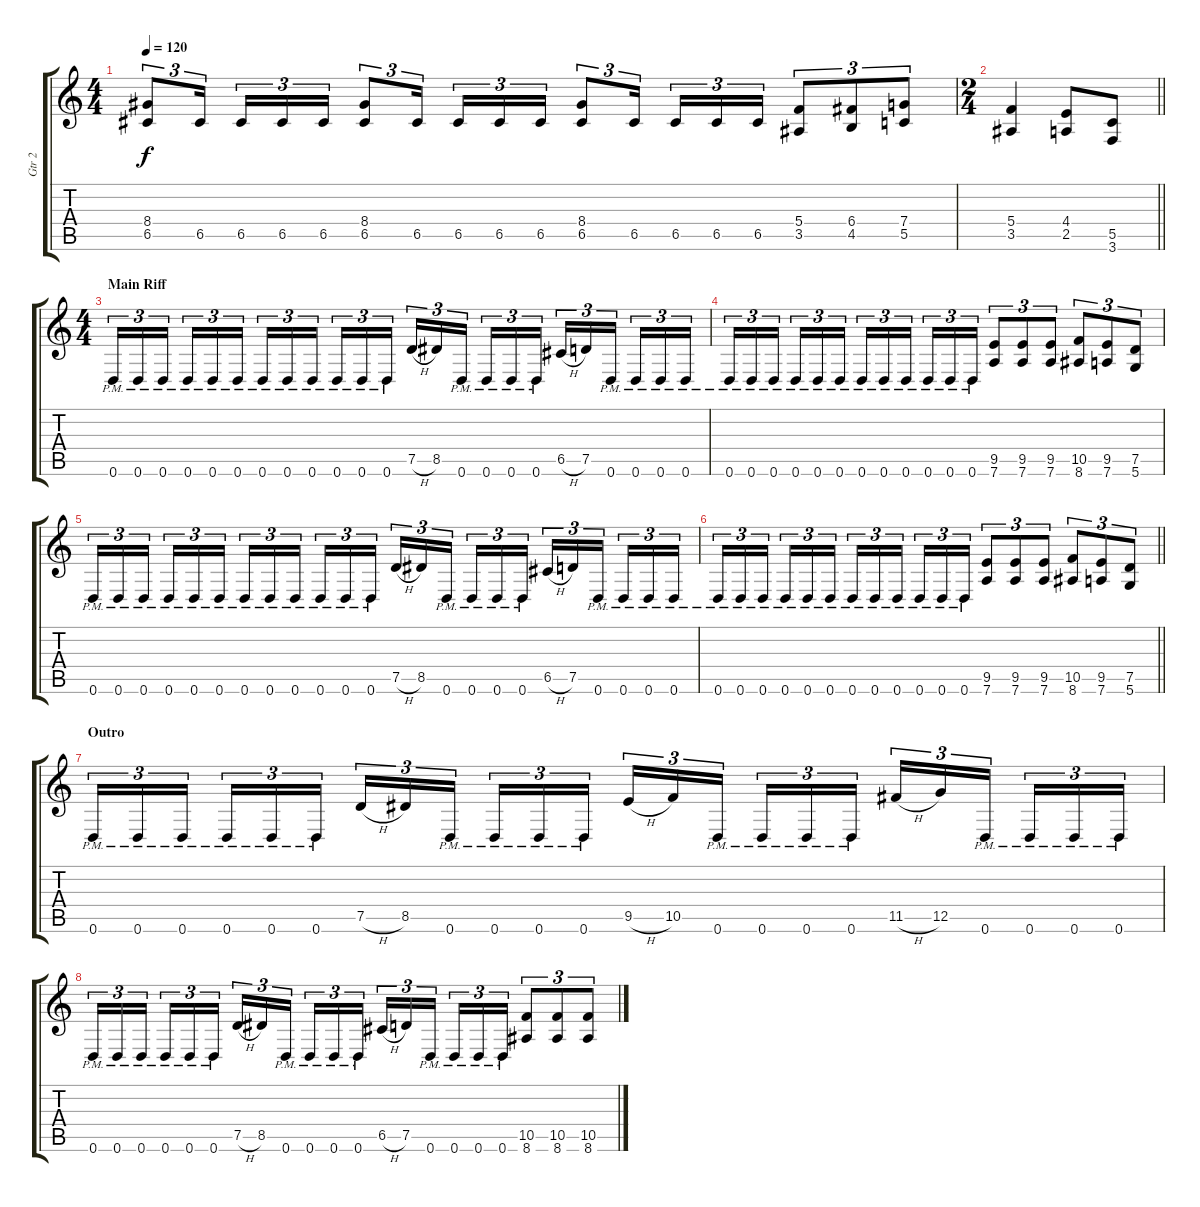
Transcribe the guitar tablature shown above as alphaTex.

\track ("Gtr 2" "Gtr 2") {instrument distortionguitar}
\staff {score tabs}
\tuning (D4 A3 F3 C3 G2 D2) {hide}
\ts (4 4)
\tempo 120
\clef g2
\ks c
(8.4 6.5).8{tu (3 2) dy f} 6.5.16{tu (3 2) beam splitsecondary} 6.5.16{tu (3 2)} 6.5.16{tu (3 2)} 6.5.16{tu (3 2)} (8.4 6.5).8{tu (3 2)} 6.5.16{tu (3 2) beam splitsecondary} 6.5.16{tu (3 2)} 6.5.16{tu (3 2)} 6.5.16{tu (3 2)} (8.4 6.5).8{tu (3 2)} 6.5.16{tu (3 2) beam splitsecondary} 6.5.16{tu (3 2)} 6.5.16{tu (3 2)} 6.5.16{tu (3 2)} (5.4 3.5).8{tu (3 2)} (6.4 4.5).8{tu (3 2)} (7.4 5.5).8{tu (3 2)} |
\ts (2 4)
\barLineRight lightlight
(5.4 3.5).4 (4.4 2.5).8 (5.5 3.6).8 |
\ts (4 4)
\section ("" "Main Riff")
0.6{pm}.16{tu (3 2)} 0.6{pm}.16{tu (3 2)} 0.6{pm}.16{tu (3 2) beam splitsecondary} 0.6{pm}.16{tu (3 2)} 0.6{pm}.16{tu (3 2)} 0.6{pm}.16{tu (3 2)} 0.6{pm}.16{tu (3 2)} 0.6{pm}.16{tu (3 2)} 0.6{pm}.16{tu (3 2) beam splitsecondary} 0.6{pm}.16{tu (3 2)} 0.6{pm}.16{tu (3 2)} 0.6{pm}.16{tu (3 2)} 7.5{h}.16{tu (3 2)} 8.5.16{tu (3 2)} 0.6{pm}.16{tu (3 2) beam splitsecondary} 0.6{pm}.16{tu (3 2)} 0.6{pm}.16{tu (3 2)} 0.6{pm}.16{tu (3 2)} 6.5{h}.16{tu (3 2)} 7.5.16{tu (3 2)} 0.6{pm}.16{tu (3 2) beam splitsecondary} 0.6{pm}.16{tu (3 2)} 0.6{pm}.16{tu (3 2)} 0.6{pm}.16{tu (3 2)} |
0.6{pm}.16{tu (3 2)} 0.6{pm}.16{tu (3 2)} 0.6{pm}.16{tu (3 2) beam splitsecondary} 0.6{pm}.16{tu (3 2)} 0.6{pm}.16{tu (3 2)} 0.6{pm}.16{tu (3 2)} 0.6{pm}.16{tu (3 2)} 0.6{pm}.16{tu (3 2)} 0.6{pm}.16{tu (3 2) beam splitsecondary} 0.6{pm}.16{tu (3 2)} 0.6{pm}.16{tu (3 2)} 0.6{pm}.16{tu (3 2)} (9.5 7.6).8{tu (3 2)} (9.5 7.6).8{tu (3 2)} (9.5 7.6).8{tu (3 2)} (10.5 8.6).8{tu (3 2)} (9.5 7.6).8{tu (3 2)} (7.5 5.6).8{tu (3 2)} |
0.6{pm}.16{tu (3 2)} 0.6{pm}.16{tu (3 2)} 0.6{pm}.16{tu (3 2) beam splitsecondary} 0.6{pm}.16{tu (3 2)} 0.6{pm}.16{tu (3 2)} 0.6{pm}.16{tu (3 2)} 0.6{pm}.16{tu (3 2)} 0.6{pm}.16{tu (3 2)} 0.6{pm}.16{tu (3 2) beam splitsecondary} 0.6{pm}.16{tu (3 2)} 0.6{pm}.16{tu (3 2)} 0.6{pm}.16{tu (3 2)} 7.5{h}.16{tu (3 2)} 8.5.16{tu (3 2)} 0.6{pm}.16{tu (3 2) beam splitsecondary} 0.6{pm}.16{tu (3 2)} 0.6{pm}.16{tu (3 2)} 0.6{pm}.16{tu (3 2)} 6.5{h}.16{tu (3 2)} 7.5.16{tu (3 2)} 0.6{pm}.16{tu (3 2) beam splitsecondary} 0.6{pm}.16{tu (3 2)} 0.6{pm}.16{tu (3 2)} 0.6{pm}.16{tu (3 2)} |
\barLineRight lightlight
0.6{pm}.16{tu (3 2)} 0.6{pm}.16{tu (3 2)} 0.6{pm}.16{tu (3 2) beam splitsecondary} 0.6{pm}.16{tu (3 2)} 0.6{pm}.16{tu (3 2)} 0.6{pm}.16{tu (3 2)} 0.6{pm}.16{tu (3 2)} 0.6{pm}.16{tu (3 2)} 0.6{pm}.16{tu (3 2) beam splitsecondary} 0.6{pm}.16{tu (3 2)} 0.6{pm}.16{tu (3 2)} 0.6{pm}.16{tu (3 2)} (9.5 7.6).8{tu (3 2)} (9.5 7.6).8{tu (3 2)} (9.5 7.6).8{tu (3 2)} (10.5 8.6).8{tu (3 2)} (9.5 7.6).8{tu (3 2)} (7.5 5.6).8{tu (3 2)} |
\section ("" "Outro")
0.6{pm}.16{tu (3 2)} 0.6{pm}.16{tu (3 2)} 0.6{pm}.16{tu (3 2) beam splitsecondary} 0.6{pm}.16{tu (3 2)} 0.6{pm}.16{tu (3 2)} 0.6{pm}.16{tu (3 2)} 7.5{h}.16{tu (3 2)} 8.5.16{tu (3 2)} 0.6{pm}.16{tu (3 2) beam splitsecondary} 0.6{pm}.16{tu (3 2)} 0.6{pm}.16{tu (3 2)} 0.6{pm}.16{tu (3 2)} 9.5{h}.16{tu (3 2)} 10.5.16{tu (3 2)} 0.6{pm}.16{tu (3 2) beam splitsecondary} 0.6{pm}.16{tu (3 2)} 0.6{pm}.16{tu (3 2)} 0.6{pm}.16{tu (3 2)} 11.5{h}.16{tu (3 2)} 12.5.16{tu (3 2)} 0.6{pm}.16{tu (3 2) beam splitsecondary} 0.6{pm}.16{tu (3 2)} 0.6{pm}.16{tu (3 2)} 0.6{pm}.16{tu (3 2)} |
0.6{pm}.16{tu (3 2)} 0.6{pm}.16{tu (3 2)} 0.6{pm}.16{tu (3 2) beam splitsecondary} 0.6{pm}.16{tu (3 2)} 0.6{pm}.16{tu (3 2)} 0.6{pm}.16{tu (3 2)} 7.5{h}.16{tu (3 2)} 8.5.16{tu (3 2)} 0.6{pm}.16{tu (3 2) beam splitsecondary} 0.6{pm}.16{tu (3 2)} 0.6{pm}.16{tu (3 2)} 0.6{pm}.16{tu (3 2)} 6.5{h}.16{tu (3 2)} 7.5.16{tu (3 2)} 0.6{pm}.16{tu (3 2) beam splitsecondary} 0.6{pm}.16{tu (3 2)} 0.6{pm}.16{tu (3 2)} 0.6{pm}.16{tu (3 2)} (10.5 8.6).8{tu (3 2)} (10.5 8.6).8{tu (3 2)} (10.5 8.6).8{tu (3 2)}
